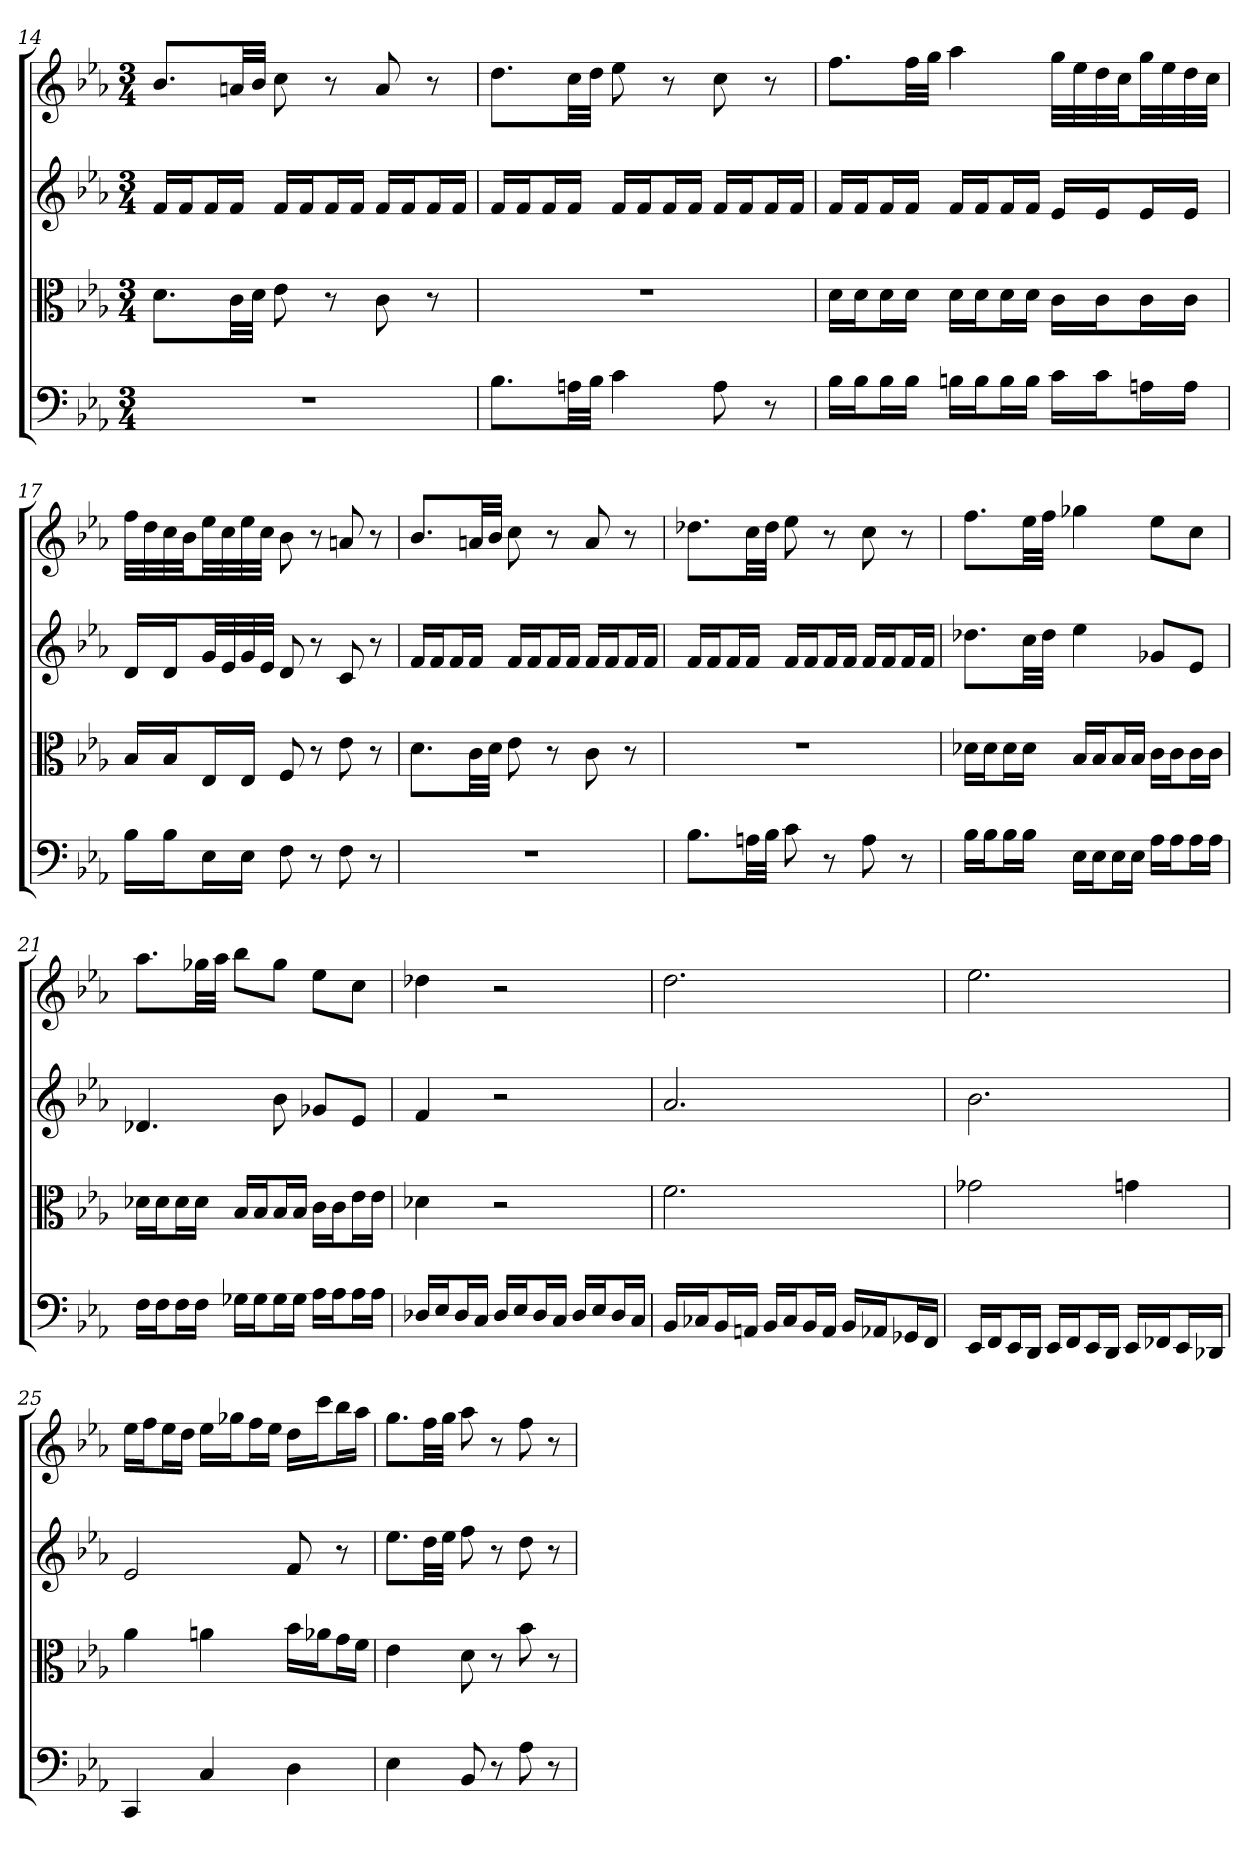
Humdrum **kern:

**kern	**kern	**kern	**kern
*part4	*part3	*part2	*part1
*staff4	*staff3	*staff2	*staff1
*clefF4	*clefC3	*	*
*k[b-e-a-]	*k[b-e-a-]	*k[b-e-a-]	*k[b-e-a-]
*E-:	*E-:	*E-:	*E-:
*M3/4	*M3/4	*M3/4	*M3/4
=14	=14	=14	=14
2.r	8.d\L	16fLL	8.b-L
.	.	16fJ	.
.	.	16fL	.
.	32c\LL	16fJJ	32anLL
.	32d\JJJ	.	32b-JJJ
.	8e-	16fLL	8cc
.	.	16fJ	.
.	8r	16fL	8r
.	.	16fJJ	.
.	8c	16fLL	8a
.	.	16fJ	.
.	8r	16fL	8r
.	.	16fJJ	.
=15	=15	=15	=15
8.B-\L	2.r	16fLL	8.ddL
.	.	16fJ	.
.	.	16fL	.
32An\LL	.	16fJJ	32ccLL
32B-\JJJ	.	.	32ddJJJ
4c	.	16fLL	8ee-
.	.	16fJ	.
.	.	16fL	8r
.	.	16fJJ	.
8A	.	16fLL	8cc
.	.	16fJ	.
8r	.	16fL	8r
.	.	16fJJ	.
=16	=16	=16	=16
16B-\LL	16d\LL	16fLL	8.ffL
16B-\J	16d\J	16fJ	.
16B-\L	16d\L	16fL	.
16B-\JJ	16d\JJ	16fJJ	32ffLL
.	.	.	32ggJJJ
16Bn\LL	16d\LL	16fLL	4aa-
16B\J	16d\J	16fJ	.
16B\L	16d\L	16fL	.
16B\JJ	16d\JJ	16fJJ	.
16c\LL	16c\LL	16e-LL	32ggLLL
.	.	.	32ee-
16c\J	16c\J	16e-J	32dd
.	.	.	32ccJJ
16An\L	16c\L	16e-L	32ggLL
.	.	.	32ee-
16A\JJ	16c\JJ	16e-JJ	32dd
.	.	.	32ccJJJ
=17	=17	=17	=17
16B-\LL	16B-/LL	16dLL	32ffLLL
.	.	.	32dd
16B-\J	16B-/J	16dJ	32cc
.	.	.	32b-JJ
16E-\L	16E-/L	32gLL	32ee-LL
.	.	32e-	32cc
16E-\JJ	16E-/JJ	32g	32ee-
.	.	32e-JJJ	32ccJJJ
8F	8F	8d	8b-
8r	8r	8r	8r
8F	8e-	8c	8an
8r	8r	8r	8r
=18	=18	=18	=18
2.r	8.d\L	16fLL	8.b-L
.	.	16fJ	.
.	.	16fL	.
.	32c\LL	16fJJ	32anLL
.	32d\JJJ	.	32b-JJJ
.	8e-	16fLL	8cc
.	.	16fJ	.
.	8r	16fL	8r
.	.	16fJJ	.
.	8c	16fLL	8a
.	.	16fJ	.
.	8r	16fL	8r
.	.	16fJJ	.
=19	=19	=19	=19
8.B-\L	2.r	16fLL	8.dd-XL
.	.	16fJ	.
.	.	16fL	.
32An\LL	.	16fJJ	32ccLL
32B-\JJJ	.	.	32dd-JJJ
8c	.	16fLL	8ee-
.	.	16fJ	.
8r	.	16fL	8r
.	.	16fJJ	.
8A	.	16fLL	8cc
.	.	16fJ	.
8r	.	16fL	8r
.	.	16fJJ	.
=20	=20	=20	=20
16B-\LL	16d-X\LL	8.dd-XL	8.ffL
16B-\J	16d-\J	.	.
16B-\L	16d-\L	.	.
16B-\JJ	16d-\JJ	32ccLL	32ee-LL
.	.	32dd-JJJ	32ffJJJ
16E-\LL	16B-/LL	4ee-	4gg-X
16E-\J	16B-/J	.	.
16E-\L	16B-/L	.	.
16E-\JJ	16B-/JJ	.	.
16A-\LL	16c\LL	8g-XL	8ee-L
16A-\J	16c\J	.	.
16A-\L	16c\L	8e-J	8ccJ
16A-\JJ	16c\JJ	.	.
=21	=21	=21	=21
16F\LL	16d-X\LL	4.d-X	8.aa-L
16F\J	16d-\J	.	.
16F\L	16d-\L	.	.
16F\JJ	16d-\JJ	.	32gg-XLL
.	.	.	32aa-JJJ
16G-X\LL	16B-/LL	.	8bb-L
16G-\J	16B-/J	.	.
16G-\L	16B-/L	8b-	8gg-J
16G-\JJ	16B-/JJ	.	.
16A-\LL	16c\LL	8g-XL	8ee-L
16A-\J	16c\J	.	.
16A-\L	16e-\L	8e-J	8ccJ
16A-\JJ	16e-\JJ	.	.
=22	=22	=22	=22
16D-X/LL	4d-X	4f	4dd-X
16E-/J	.	.	.
16D-/L	.	.	.
16C/JJ	.	.	.
16D-/LL	2r	2r	2r
16E-/J	.	.	.
16D-/L	.	.	.
16C/JJ	.	.	.
16D-/LL	.	.	.
16E-/J	.	.	.
16D-/L	.	.	.
16C/JJ	.	.	.
=23	=23	=23	=23
16BB-/LL	2.f	2.a-	2.dd
16C-X/J	.	.	.
16BB-/L	.	.	.
16AAn/JJ	.	.	.
16BB-/LL	.	.	.
16C-/J	.	.	.
16BB-/L	.	.	.
16AA/JJ	.	.	.
16BB-/LL	.	.	.
16AA-X/J	.	.	.
16GG-X/L	.	.	.
16FF/JJ	.	.	.
=24	=24	=24	=24
16EE-/LL	2g-X	2.b-	2.ee-
16FF/J	.	.	.
16EE-/L	.	.	.
16DD/JJ	.	.	.
16EE-/LL	.	.	.
16FF/J	.	.	.
16EE-/L	.	.	.
16DD/JJ	.	.	.
16EE-/LL	4gn	.	.
16FF-X/J	.	.	.
16EE-/L	.	.	.
16DD-X/JJ	.	.	.
=25	=25	=25	=25
4CC	4a-	2e-	16ee-LL
.	.	.	16ffJ
.	.	.	16ee-L
.	.	.	16ddJJ
4C	4an	.	16ee-LL
.	.	.	16gg-XJ
.	.	.	16ffL
.	.	.	16ee-JJ
4D	16b-\LL	8f	16ddLL
.	16a-X\J	.	16cccJ
.	16g\L	8r	16bb-L
.	16f\JJ	.	16aa-JJ
=26	=26	=26	=26
4E-	4e-	8.ee-L	8.ggL
.	.	32ddLL	32ffLL
.	.	32ee-JJJ	32ggJJJ
8BB-	8d	8ff	8aa-
8r	8r	8r	8r
8A-	8b-	8dd	8ff
8r	8r	8r	8r
=	=	=	=
*-	*-	*-	*-
